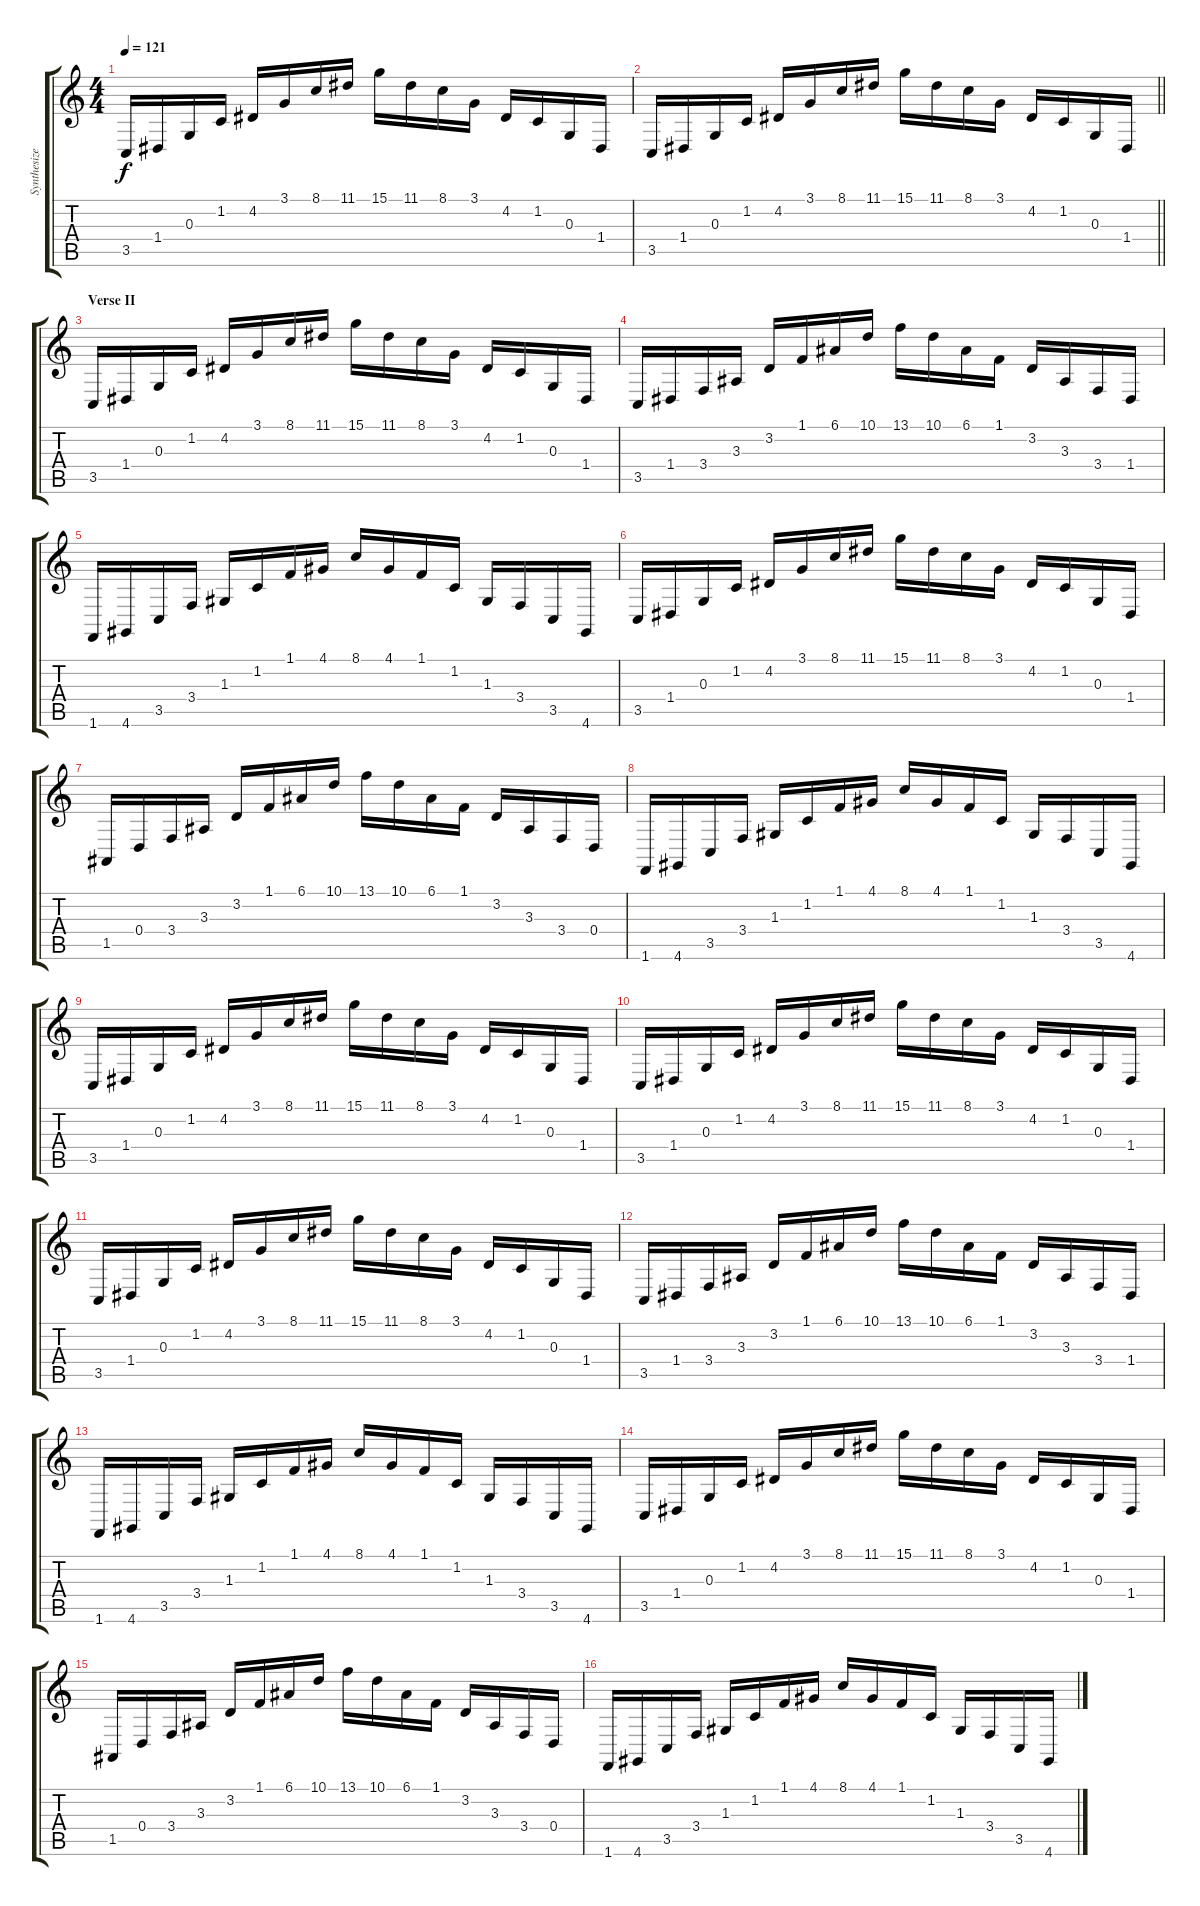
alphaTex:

\track ("Synthesizer II" "Synthesize") {instrument lead8bassandlead}
\staff {score tabs}
\tuning (E4 B3 G3 D3 A2 E2) {hide}
\ts (4 4)
\tempo 121
\clef g2
\ks c
3.5.16{dy f} 1.4.16 0.3.16 1.2.16 4.2.16 3.1.16 8.1.16 11.1.16 15.1.16 11.1.16 8.1.16 3.1.16 4.2.16 1.2.16 0.3.16 1.4.16 |
\barLineRight lightlight
3.5.16 1.4.16 0.3.16 1.2.16 4.2.16 3.1.16 8.1.16 11.1.16 15.1.16 11.1.16 8.1.16 3.1.16 4.2.16 1.2.16 0.3.16 1.4.16 |
\section ("" "Verse II")
3.5.16 1.4.16 0.3.16 1.2.16 4.2.16 3.1.16 8.1.16 11.1.16 15.1.16 11.1.16 8.1.16 3.1.16 4.2.16 1.2.16 0.3.16 1.4.16 |
3.5.16 1.4.16 3.4.16 3.3.16 3.2.16 1.1.16 6.1.16 10.1.16 13.1.16 10.1.16 6.1.16 1.1.16 3.2.16 3.3.16 3.4.16 1.4.16 |
1.6.16 4.6.16 3.5.16 3.4.16 1.3.16 1.2.16 1.1.16 4.1.16 8.1.16 4.1.16 1.1.16 1.2.16 1.3.16 3.4.16 3.5.16 4.6.16 |
3.5.16 1.4.16 0.3.16 1.2.16 4.2.16 3.1.16 8.1.16 11.1.16 15.1.16 11.1.16 8.1.16 3.1.16 4.2.16 1.2.16 0.3.16 1.4.16 |
1.5.16 0.4.16 3.4.16 3.3.16 3.2.16 1.1.16 6.1.16 10.1.16 13.1.16 10.1.16 6.1.16 1.1.16 3.2.16 3.3.16 3.4.16 0.4.16 |
1.6.16 4.6.16 3.5.16 3.4.16 1.3.16 1.2.16 1.1.16 4.1.16 8.1.16 4.1.16 1.1.16 1.2.16 1.3.16 3.4.16 3.5.16 4.6.16 |
3.5.16 1.4.16 0.3.16 1.2.16 4.2.16 3.1.16 8.1.16 11.1.16 15.1.16 11.1.16 8.1.16 3.1.16 4.2.16 1.2.16 0.3.16 1.4.16 |
3.5.16 1.4.16 0.3.16 1.2.16 4.2.16 3.1.16 8.1.16 11.1.16 15.1.16 11.1.16 8.1.16 3.1.16 4.2.16 1.2.16 0.3.16 1.4.16 |
3.5.16 1.4.16 0.3.16 1.2.16 4.2.16 3.1.16 8.1.16 11.1.16 15.1.16 11.1.16 8.1.16 3.1.16 4.2.16 1.2.16 0.3.16 1.4.16 |
3.5.16 1.4.16 3.4.16 3.3.16 3.2.16 1.1.16 6.1.16 10.1.16 13.1.16 10.1.16 6.1.16 1.1.16 3.2.16 3.3.16 3.4.16 1.4.16 |
1.6.16 4.6.16 3.5.16 3.4.16 1.3.16 1.2.16 1.1.16 4.1.16 8.1.16 4.1.16 1.1.16 1.2.16 1.3.16 3.4.16 3.5.16 4.6.16 |
3.5.16 1.4.16 0.3.16 1.2.16 4.2.16 3.1.16 8.1.16 11.1.16 15.1.16 11.1.16 8.1.16 3.1.16 4.2.16 1.2.16 0.3.16 1.4.16 |
1.5.16 0.4.16 3.4.16 3.3.16 3.2.16 1.1.16 6.1.16 10.1.16 13.1.16 10.1.16 6.1.16 1.1.16 3.2.16 3.3.16 3.4.16 0.4.16 |
1.6.16 4.6.16 3.5.16 3.4.16 1.3.16 1.2.16 1.1.16 4.1.16 8.1.16 4.1.16 1.1.16 1.2.16 1.3.16 3.4.16 3.5.16 4.6.16
